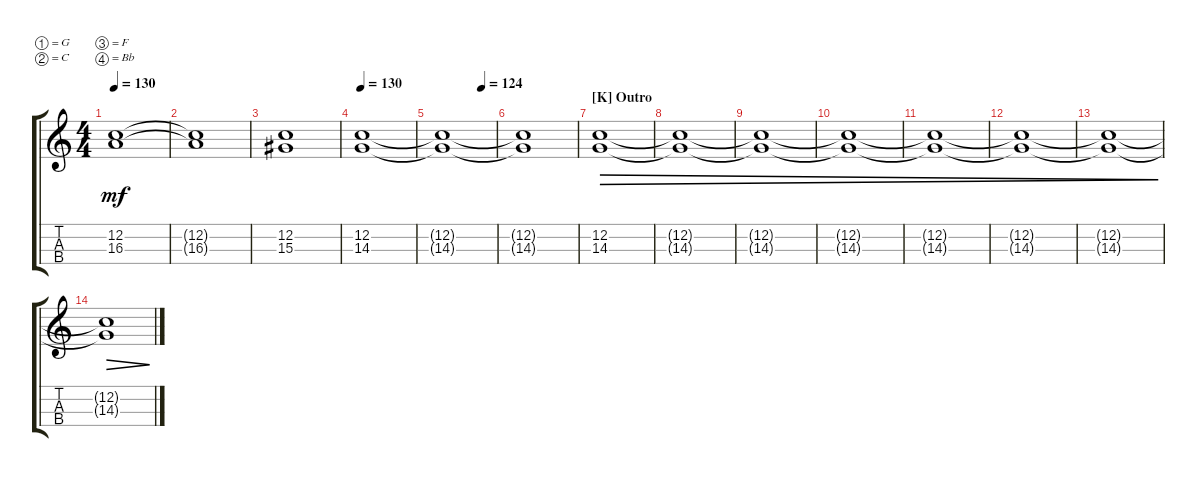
\defaultSystemsLayout 4
\bracketExtendMode groupsimilarinstruments
\singleTrackTrackNamePolicy hidden
\multiTrackTrackNamePolicy hidden
\firstSystemTrackNameOrientation horizontal
\otherSystemsTrackNameOrientation horizontal
\track ("Viola" "Viola") {instrument viola}
\staff {score tabs}
\tuning (G4 C4 F3 Bb2)
\ts (4 4)
\tempo 130
\clef g2
\scale
1.03909
\ks c
(16.3 12.2).1{dy mf} |
\scale
0.960908 (16.3{t} 12.2{t}).1 |
\scale
1.03909 (15.3 12.2).1 |
\tempo 130
\scale
0.960908 (14.3 12.2).1 |
\tempo (124 0.74375)
\scale
1.03909 (14.3{t} 12.2{t}).1 |
\scale
0.960908 (14.3{t} 12.2{t}).1 |
\section ("K" "Outro")
\scale
1.03909 (14.3 12.2).1{dec} |
\scale
0.960908 (14.3{t} 12.2{t}).1{dec} |
\scale
1.03909 (14.3{t} 12.2{t}).1{dec} |
\scale
0.960908 (14.3{t} 12.2{t}).1{dec} |
\scale
1.03909 (14.3{t} 12.2{t}).1{dec} |
\scale
0.960908 (14.3{t} 12.2{t}).1{dec} |
\scale
1.03909 (14.3{t} 12.2{t}).1{dec} |
\scale
0.960908 (14.3{t} 12.2{t}).1{dec}
